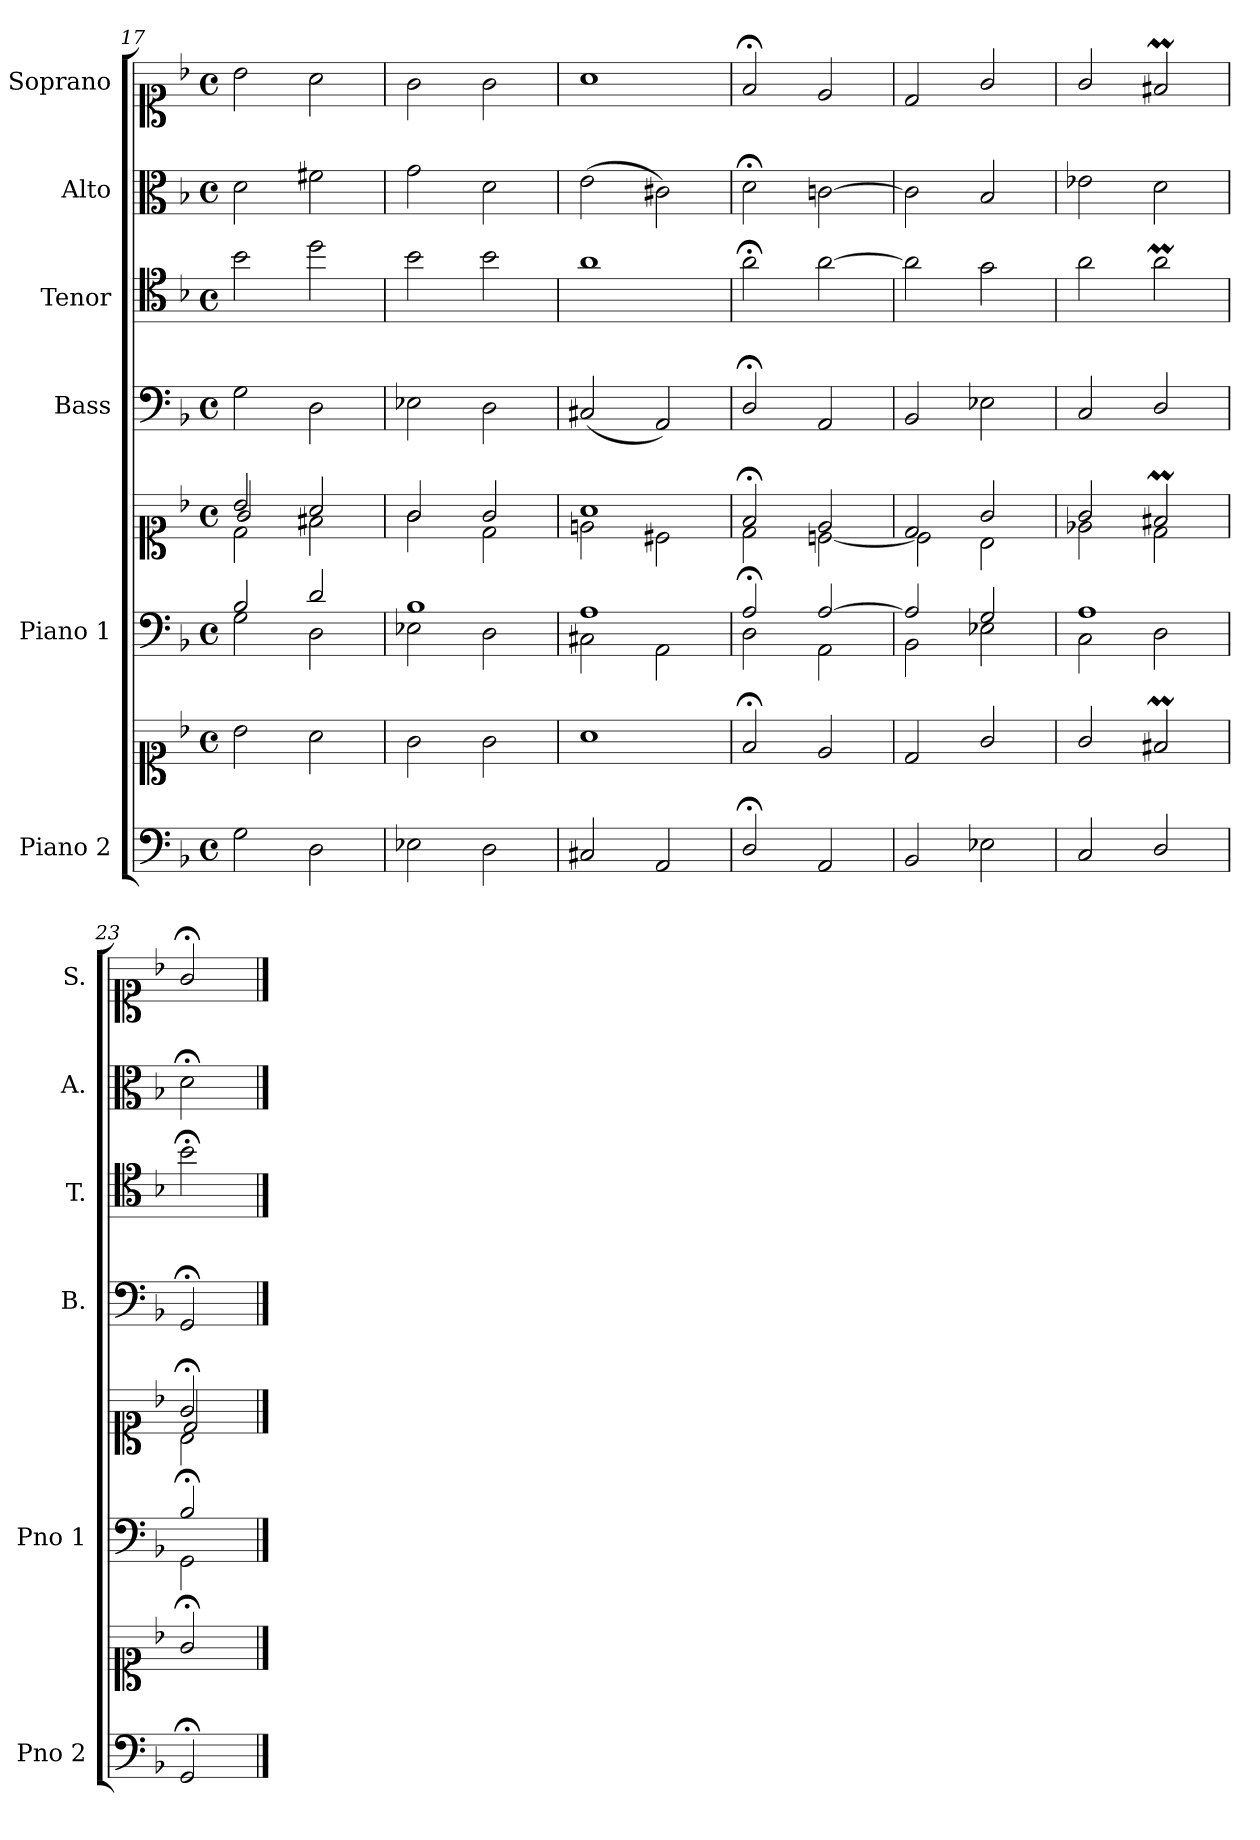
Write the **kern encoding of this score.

**kern	**kern	**kern	**kern	**kern	**kern	**kern	**kern
*part6	*part6	*part5	*part5	*part4	*part3	*part2	*part1
*staff8	*staff7	*staff6	*staff5	*staff4	*staff3	*staff2	*staff1
*I"Piano 2	*	*I"Piano 1	*	*I"Bass	*I"Tenor	*I"Alto	*I"Soprano
*I'Pno 2	*	*I'Pno 1	*	*I'B.	*I'T.	*I'A.	*I'S.
*clefF4	*clefC1	*clefF4	*clefC1	*clefF4	*clefC4	*clefC3	*clefC1
*	*	*	*	*	*ITrd7c12	*	*
*k[b-]	*k[b-]	*k[b-]	*k[b-]	*k[b-]	*k[b-]	*k[b-]	*k[b-]
*F:	*F:	*F:	*F:	*F:	*F:	*F:	*F:
*M4/4	*M4/4	*M4/4	*M4/4	*M4/4	*M4/4	*M4/4	*M4/4
*met(c)	*met(c)	*met(c)	*met(c)	*met(c)	*met(c)	*met(c)	*met(c)
=17	=17	=17	=17	=17	=17	=17	=17
*	*	*^	*^	*	*	*	*
*	*	*	*	*	*^	*	*	*	*
2G\	2b-\	2B-/	2G\	2b-/	2d\	2g/	2G\	2B-\	2d\	2b-\
2D\	2a\	2d/	2D\	2a/	2f#X\	2ryy	2D\	2d\	2f#X\	2a\
*	*	*	*	*	*v	*v	*	*	*	*
=18	=18	=18	=18	=18	=18	=18	=18	=18	=18
2E-X\	2g\	1B-/	2E-X\	2g/	2g\	2E-X\	2B-\	2g\	2g\
2D\	2g\	.	2D\	2g/	2d\	2D\	2B-\	2d\	2g\
=19	=19	=19	=19	=19	=19	=19	=19	=19	=19
2C#X/	1a\	1A/	2C#X\	1a/	2en\	(2C#X/	1A\	(2e\	1a\
2AA/	.	.	2AA\	.	2c#X\	2AA/)	.	2c#X\)	.
=20	=20	=20	=20	=20	=20	=20	=20	=20	=20
2D;/	2f;</	2A;/	2D\	2f;</	2d\	2D;</	2A;<\	2d;<\	2f;</
2AA/	2e/	[>2A/	2AA\	2e/	[<2cn\	2AA/	[>2A\	[>2cn\	2e/
=21	=21	=21	=21	=21	=21	=21	=21	=21	=21
2BB-/	2d/	2A/]	2BB-\	2d/	2c\]	2BB-/	2A\]	2c\]	2d/
2E-X\	2g/	2G/	2E-X\	2g/	2B-\	2E-X\	2G\	2B-/	2g/
=22	=22	=22	=22	=22	=22	=22	=22	=22	=22
2C/	2g/	1A/	2C\	2g/	2e-X\	2C/	2A\	2e-X\	2g/
2D/	2f#Xm/	.	2D\	2f#Xm/	2d\	2D/	2Am\	2d\	2f#Xm/
=23	=23	=23	=23	=23	=23	=23	=23	=23	=23
*	*	*	*	*	*^	*	*	*	*
2GG;/	2g;</	2B-;/	2GG\	2g;</	2B-\	2d/	2GG;</	2B-;<\	2d;<\	2g;</
*	*	*v	*v	*	*	*	*	*	*	*
*	*	*	*v	*v	*v	*	*	*	*
==	==	==	==	==	==	==	==
*-	*-	*-	*-	*-	*-	*-	*-
